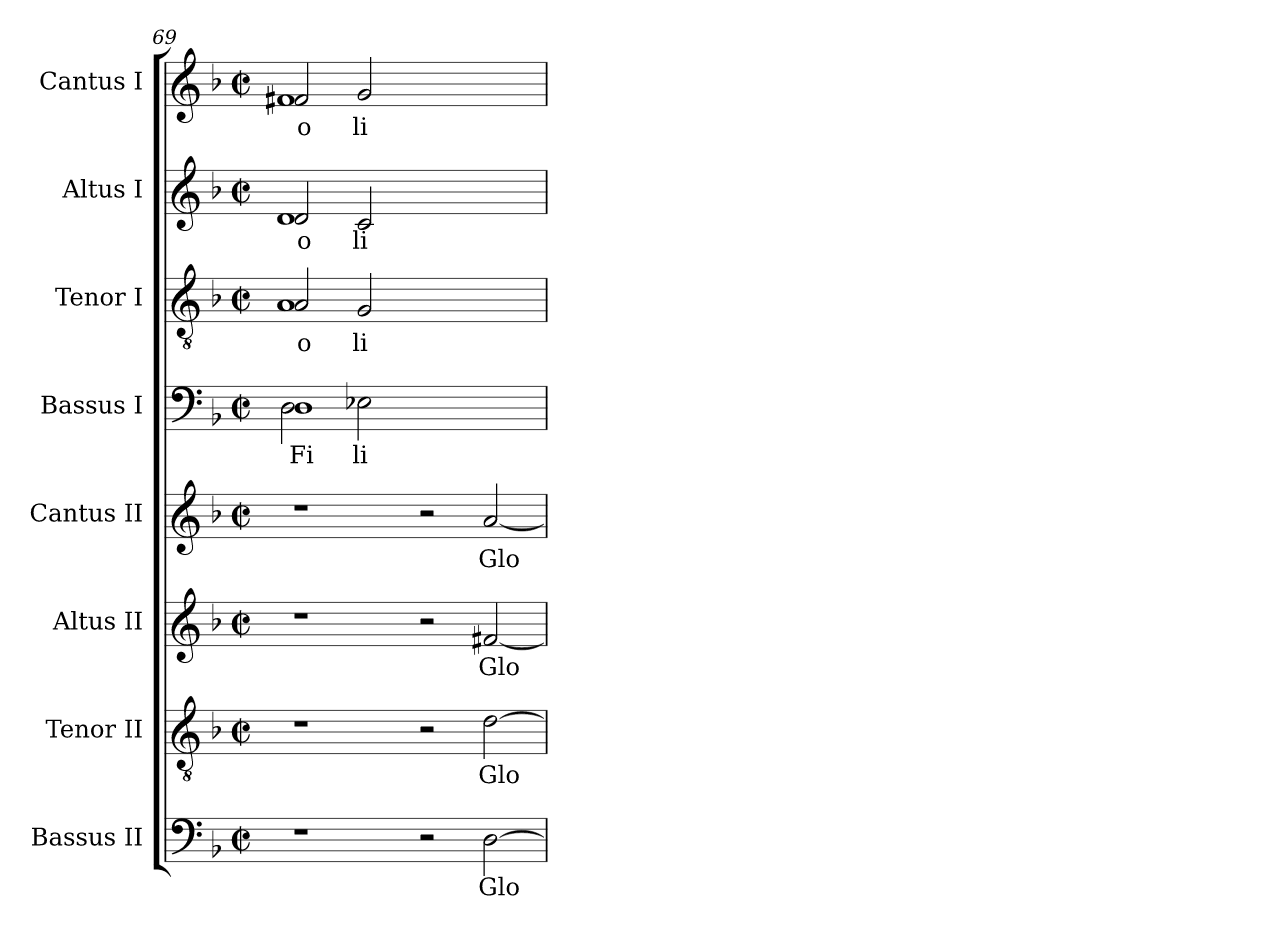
**kern	**text	**kern	**text	**kern	**text	**kern	**text	**kern	**text	**kern	**text	**kern	**text	**kern	**text
*part8	*part8	*part7	*part7	*part6	*part6	*part5	*part5	*part4	*part4	*part3	*part3	*part2	*part2	*part1	*part1
*staff8	*staff8	*staff7	*staff7	*staff6	*staff6	*staff5	*staff5	*staff4	*staff4	*staff3	*staff3	*staff2	*staff2	*staff1	*staff1
*I"Bassus II	*	*I"Tenor II	*	*I"Altus II	*	*I"Cantus II	*	*I"Bassus I	*	*I"Tenor I	*	*I"Altus I	*	*I"Cantus I	*
*clefF4	*	*clefGv2	*	*clefG2	*	*clefG2	*	*clefF4	*	*clefGv2	*	*clefG2	*	*clefG2	*
*k[b-]	*	*k[b-]	*	*k[b-]	*	*k[b-]	*	*k[b-]	*	*k[b-]	*	*k[b-]	*	*k[b-]	*
*F:	*	*F:	*	*F:	*	*F:	*	*F:	*	*F:	*	*F:	*	*F:	*
*M2/2	*	*M2/2	*	*M2/2	*	*M2/2	*	*M2/2	*	*M2/2	*	*M2/2	*	*M2/2	*
*met(c|)	*	*met(c|)	*	*met(c|)	*	*met(c|)	*	*met(c|)	*	*met(c|)	*	*met(c|)	*	*met(c|)	*
=69	=69	=69	=69	=69	=69	=69	=69	=69	=69	=69	=69	=69	=69	=69	=69
!	!	!	!	!	!	!	!	!	!LO:LY:b:cj	!	!	!	!	!	!
*	*	*	*	*	*	*	*	*^	*	*	*	*	*	*	*
!	!	!	!	!	!	!	!	!	!	!LO:LY:b:cj	!	!LO:LY:b:cj	!	!	!	!
*	*	*	*	*	*	*	*	*	*	*	*^	*	*	*	*	*
!	!	!	!	!	!	!	!	!	!	!	!	!	!LO:LY:b:cj	!	!LO:LY:b:cj	!	!
*	*	*	*	*	*	*	*	*	*	*	*	*	*	*^	*	*	*
!	!	!	!	!	!	!	!	!	!	!	!	!	!	!	!	!LO:LY:b:cj	!	!LO:LY:b:cj
*	*	*	*	*	*	*	*	*	*	*	*	*	*	*	*	*	*^	*
!	!	!	!	!	!	!	!	!	!	!	!	!	!	!	!	!	!	!	!LO:LY:b:cj
1r	.	1r	.	1r	.	1r	.	1D	2D\	Fi	2A/	1A	o	2d/	1d	-o	2f#X/	1f#	o
!	!	!	!	!	!	!	!	!	!	!LO:LY:b:cj	!	!	!LO:LY:b:cj	!	!	!LO:LY:b:cj	!	!	!LO:LY:b:cj
.	.	.	.	.	.	.	.	.	2E-X\	li	2G/	.	li	2c/	.	-li-	2g/	.	li
2r	.	2r	.	2r	.	2r	.	1ryy	1ryy	.	1ryy	1ryy	.	1ryy	1ryy	.	1ryy	1ryy	.
!	!LO:LY:b	!	!LO:LY:b	!	!LO:LY:b	!	!LO:LY:b	!	!	!	!	!	!	!	!	!	!	!	!
[>2D\	Glo-	[>2d\	Glo-	[<2f#X/	Glo-	[<2a/	Glo	.	.	.	.	.	.	.	.	.	.	.	.
*	*	*	*	*	*	*	*	*v	*v	*	*	*	*	*v	*v	*	*v	*v	*
*	*	*	*	*	*	*	*	*	*	*v	*v	*	*	*	*	*
=	=	=	=	=	=	=	=	=	=	=	=	=	=	=	=
*-	*-	*-	*-	*-	*-	*-	*-	*-	*-	*-	*-	*-	*-	*-	*-
